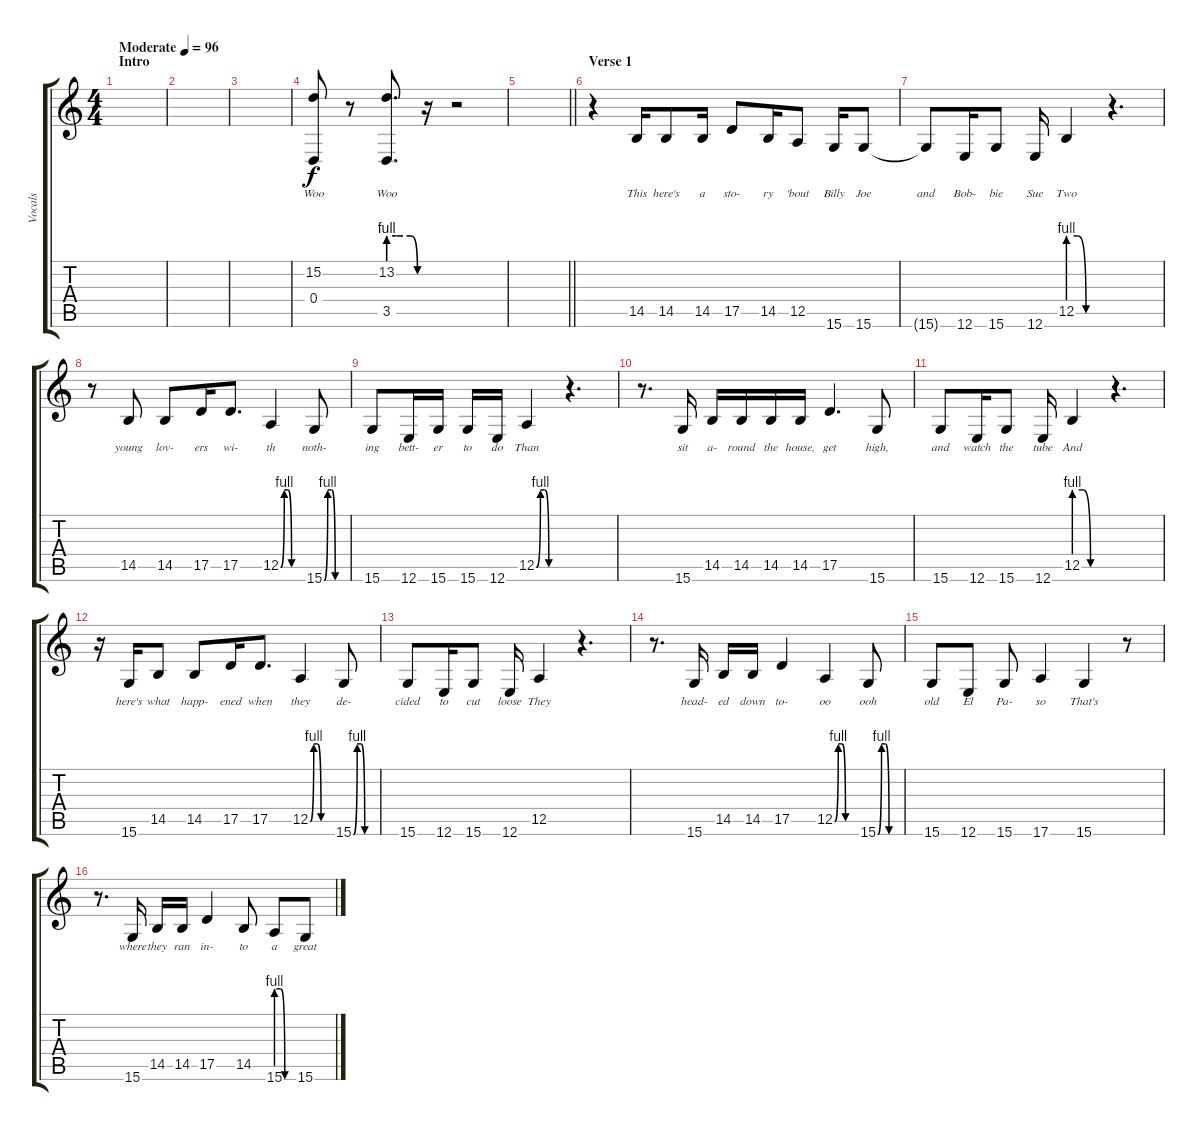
\track ("Vocals" "Vocals") {instrument oboe}
\staff {score tabs}
\tuning (E4 B3 G3 D3 A2 E2) {hide}
\ts (4 4)
\section ("" "Intro")
\tempo (96 "Moderate")
\clef g2
\ks c
|
|
|
(15.2 0.4).8{lyrics (0 "Woo") lyrics (1 "") lyrics (2 "") lyrics (3 "") lyrics (4 "")} r.8 (13.2{be (custom 0 4 15 4 17 4 30 4 45 4 60 0)} 3.5{be (custom 0 4 15 4 30 4 45 4 60 0)}).8{d lyrics (0 "Woo") lyrics (1 "") lyrics (2 "") lyrics (3 "") lyrics (4 "")} r.16 r.2 |
\barLineRight lightlight
|
\section ("" "Verse 1")
r.4 14.5.16{lyrics (0 "This") lyrics (1 "") lyrics (2 "") lyrics (3 "") lyrics (4 "")} 14.5.8{lyrics (0 "here's") lyrics (1 "") lyrics (2 "") lyrics (3 "") lyrics (4 "")} 14.5.16{lyrics (0 "a") lyrics (1 "") lyrics (2 "") lyrics (3 "") lyrics (4 "")} 17.5.8{lyrics (0 "sto-") lyrics (1 "") lyrics (2 "") lyrics (3 "") lyrics (4 "")} 14.5.16{lyrics (0 "ry") lyrics (1 "") lyrics (2 "") lyrics (3 "") lyrics (4 "")} 12.5.8{lyrics (0 "'bout") lyrics (1 "") lyrics (2 "") lyrics (3 "") lyrics (4 "")} 15.6.16{lyrics (0 "Billy") lyrics (1 "") lyrics (2 "") lyrics (3 "") lyrics (4 "")} 15.6.8{lyrics (0 "Joe") lyrics (1 "") lyrics (2 "") lyrics (3 "") lyrics (4 "")} |
15.6{t}.8{lyrics (0 "and") lyrics (1 "") lyrics (2 "") lyrics (3 "") lyrics (4 "")} 12.6.16{lyrics (0 "Bob-") lyrics (1 "") lyrics (2 "") lyrics (3 "") lyrics (4 "")} 15.6.8{lyrics (0 "bie") lyrics (1 "") lyrics (2 "") lyrics (3 "") lyrics (4 "")} 12.6.16{lyrics (0 "Sue") lyrics (1 "") lyrics (2 "") lyrics (3 "") lyrics (4 "")} 12.5{be (custom 0 4 15 4 30 0 60 0)}.4{lyrics (0 "Two") lyrics (1 "") lyrics (2 "") lyrics (3 "") lyrics (4 "")} r.4{d} |
r.8 14.5.8{lyrics (0 "young") lyrics (1 "") lyrics (2 "") lyrics (3 "") lyrics (4 "")} 14.5.8{lyrics (0 "lov-") lyrics (1 "") lyrics (2 "") lyrics (3 "") lyrics (4 "")} 17.5.16{lyrics (0 "ers") lyrics (1 "") lyrics (2 "") lyrics (3 "") lyrics (4 "")} 17.5.8{d lyrics (0 "wi-") lyrics (1 "") lyrics (2 "") lyrics (3 "") lyrics (4 "")} 12.5{be (custom 0 0 10 4 20 4 30 0 60 0)}.4{lyrics (0 "th") lyrics (1 "") lyrics (2 "") lyrics (3 "") lyrics (4 "")} 15.6{be (custom 0 0 10 4 20 4 30 0 60 0)}.8{lyrics (0 "noth-") lyrics (1 "") lyrics (2 "") lyrics (3 "") lyrics (4 "")} |
15.6.8{lyrics (0 "ing") lyrics (1 "") lyrics (2 "") lyrics (3 "") lyrics (4 "")} 12.6.16{lyrics (0 "bett-") lyrics (1 "") lyrics (2 "") lyrics (3 "") lyrics (4 "")} 15.6.16{lyrics (0 "er") lyrics (1 "") lyrics (2 "") lyrics (3 "") lyrics (4 "")} 15.6.16{lyrics (0 "to") lyrics (1 "") lyrics (2 "") lyrics (3 "") lyrics (4 "")} 12.6.16{lyrics (0 "do") lyrics (1 "") lyrics (2 "") lyrics (3 "") lyrics (4 "")} 12.5{be (custom 0 0 10 4 20 4 30 0 60 0)}.4{lyrics (0 "Than") lyrics (1 "") lyrics (2 "") lyrics (3 "") lyrics (4 "")} r.4{d} |
r.8{d} 15.6.16{lyrics (0 "sit") lyrics (1 "") lyrics (2 "") lyrics (3 "") lyrics (4 "")} 14.5.16{lyrics (0 "a-") lyrics (1 "") lyrics (2 "") lyrics (3 "") lyrics (4 "")} 14.5.16{lyrics (0 "round") lyrics (1 "") lyrics (2 "") lyrics (3 "") lyrics (4 "")} 14.5.16{lyrics (0 "the") lyrics (1 "") lyrics (2 "") lyrics (3 "") lyrics (4 "")} 14.5.16{lyrics (0 "house,") lyrics (1 "") lyrics (2 "") lyrics (3 "") lyrics (4 "")} 17.5.4{d lyrics (0 "get") lyrics (1 "") lyrics (2 "") lyrics (3 "") lyrics (4 "")} 15.6.8{lyrics (0 "high,") lyrics (1 "") lyrics (2 "") lyrics (3 "") lyrics (4 "")} |
15.6.8{lyrics (0 "and") lyrics (1 "") lyrics (2 "") lyrics (3 "") lyrics (4 "")} 12.6.16{lyrics (0 "watch") lyrics (1 "") lyrics (2 "") lyrics (3 "") lyrics (4 "")} 15.6.8{lyrics (0 "the") lyrics (1 "") lyrics (2 "") lyrics (3 "") lyrics (4 "")} 12.6.16{lyrics (0 "tube") lyrics (1 "") lyrics (2 "") lyrics (3 "") lyrics (4 "")} 12.5{be (custom 0 4 15 4 30 0 60 0)}.4{lyrics (0 "And") lyrics (1 "") lyrics (2 "") lyrics (3 "") lyrics (4 "")} r.4{d} |
r.16 15.6.16{lyrics (0 "here's") lyrics (1 "") lyrics (2 "") lyrics (3 "") lyrics (4 "")} 14.5.8{lyrics (0 "what") lyrics (1 "") lyrics (2 "") lyrics (3 "") lyrics (4 "")} 14.5.8{lyrics (0 "happ-") lyrics (1 "") lyrics (2 "") lyrics (3 "") lyrics (4 "")} 17.5.16{lyrics (0 "ened") lyrics (1 "") lyrics (2 "") lyrics (3 "") lyrics (4 "")} 17.5.8{d lyrics (0 "when") lyrics (1 "") lyrics (2 "") lyrics (3 "") lyrics (4 "")} 12.5{be (custom 0 0 10 4 20 4 30 0 60 0)}.4{lyrics (0 "they") lyrics (1 "") lyrics (2 "") lyrics (3 "") lyrics (4 "")} 15.6{be (custom 0 0 10 4 20 4 30 0 60 0)}.8{lyrics (0 "de-") lyrics (1 "") lyrics (2 "") lyrics (3 "") lyrics (4 "")} |
15.6.8{lyrics (0 "cided") lyrics (1 "") lyrics (2 "") lyrics (3 "") lyrics (4 "")} 12.6.16{lyrics (0 "to") lyrics (1 "") lyrics (2 "") lyrics (3 "") lyrics (4 "")} 15.6.8{lyrics (0 "cut") lyrics (1 "") lyrics (2 "") lyrics (3 "") lyrics (4 "")} 12.6.16{lyrics (0 "loose") lyrics (1 "") lyrics (2 "") lyrics (3 "") lyrics (4 "")} 12.5.4{lyrics (0 "They") lyrics (1 "") lyrics (2 "") lyrics (3 "") lyrics (4 "")} r.4{d} |
r.8{d} 15.6.16{lyrics (0 "head-") lyrics (1 "") lyrics (2 "") lyrics (3 "") lyrics (4 "")} 14.5.16{lyrics (0 "ed") lyrics (1 "") lyrics (2 "") lyrics (3 "") lyrics (4 "")} 14.5.16{lyrics (0 "down") lyrics (1 "") lyrics (2 "") lyrics (3 "") lyrics (4 "")} 17.5.4{lyrics (0 "to-") lyrics (1 "") lyrics (2 "") lyrics (3 "") lyrics (4 "")} 12.5{be (custom 0 0 10 4 20 4 30 0 60 0)}.4{lyrics (0 "oo") lyrics (1 "") lyrics (2 "") lyrics (3 "") lyrics (4 "")} 15.6{be (custom 0 0 10 4 20 4 30 0 60 0)}.8{lyrics (0 "ooh") lyrics (1 "") lyrics (2 "") lyrics (3 "") lyrics (4 "")} |
15.6.8{lyrics (0 "old") lyrics (1 "") lyrics (2 "") lyrics (3 "") lyrics (4 "")} 12.6.8{lyrics (0 "El") lyrics (1 "") lyrics (2 "") lyrics (3 "") lyrics (4 "")} 15.6.8{lyrics (0 "Pa-") lyrics (1 "") lyrics (2 "") lyrics (3 "") lyrics (4 "")} 17.6.4{lyrics (0 "so") lyrics (1 "") lyrics (2 "") lyrics (3 "") lyrics (4 "")} 15.6.4{lyrics (0 "That's") lyrics (1 "") lyrics (2 "") lyrics (3 "") lyrics (4 "")} r.8 |
r.8{d} 15.6.16{lyrics (0 "where") lyrics (1 "") lyrics (2 "") lyrics (3 "") lyrics (4 "")} 14.5.16{lyrics (0 "they") lyrics (1 "") lyrics (2 "") lyrics (3 "") lyrics (4 "")} 14.5.16{lyrics (0 "ran") lyrics (1 "") lyrics (2 "") lyrics (3 "") lyrics (4 "")} 17.5.4{lyrics (0 "in-") lyrics (1 "") lyrics (2 "") lyrics (3 "") lyrics (4 "")} 14.5.8{lyrics (0 "to") lyrics (1 "") lyrics (2 "") lyrics (3 "") lyrics (4 "")} 15.6{be (custom 0 4 15 4 30 0 60 0)}.8{lyrics (0 "a") lyrics (1 "") lyrics (2 "") lyrics (3 "") lyrics (4 "")} 15.6.8{lyrics (0 "great") lyrics (1 "") lyrics (2 "") lyrics (3 "") lyrics (4 "")}
